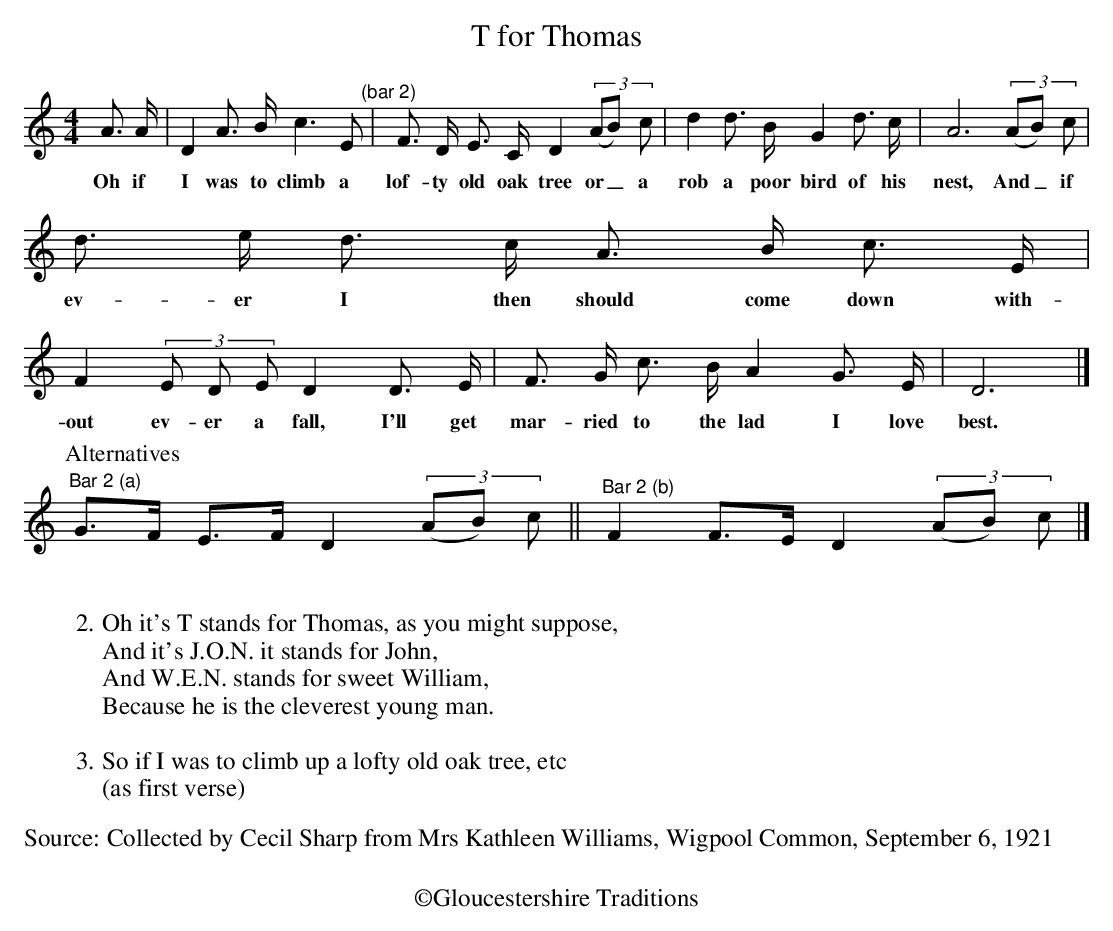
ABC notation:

X:1
T:T for Thomas
M:4/4
L:1/8
K:D dorian
A> A | D2 A> B c3 E "^(bar 2)"|  F> D E> C D2 (3(AB) c | d2 d> B G2 d> c | A6 (3(AB) c |
w:Oh if I was to climb a lof-ty old oak tree or_ a rob a poor bird of his nest, And _if
d> e d> c A> B c> E | F2 (3E D E D2 D> E | F> G c> B A2 G> E | D6 |]
w:ev-er I then should come down with-out ev-er a fall, I'll get mar-ried to the lad I love best.
[P:Alternatives]
"^Bar 2 (a)" G>F E>F D2 (3(AB) c || "^Bar 2 (b)"F2 F>E D2 (3(AB) c |]
W:
W:2. Oh it's T stands for Thomas, as you might suppose,
W:And it's J.O.N. it stands for John,
W:And W.E.N. stands for sweet William,
W:Because he is the cleverest young man.
W:
W:3. So if I was to climb up a lofty old oak tree, etc
W:(as first verse)
W:
